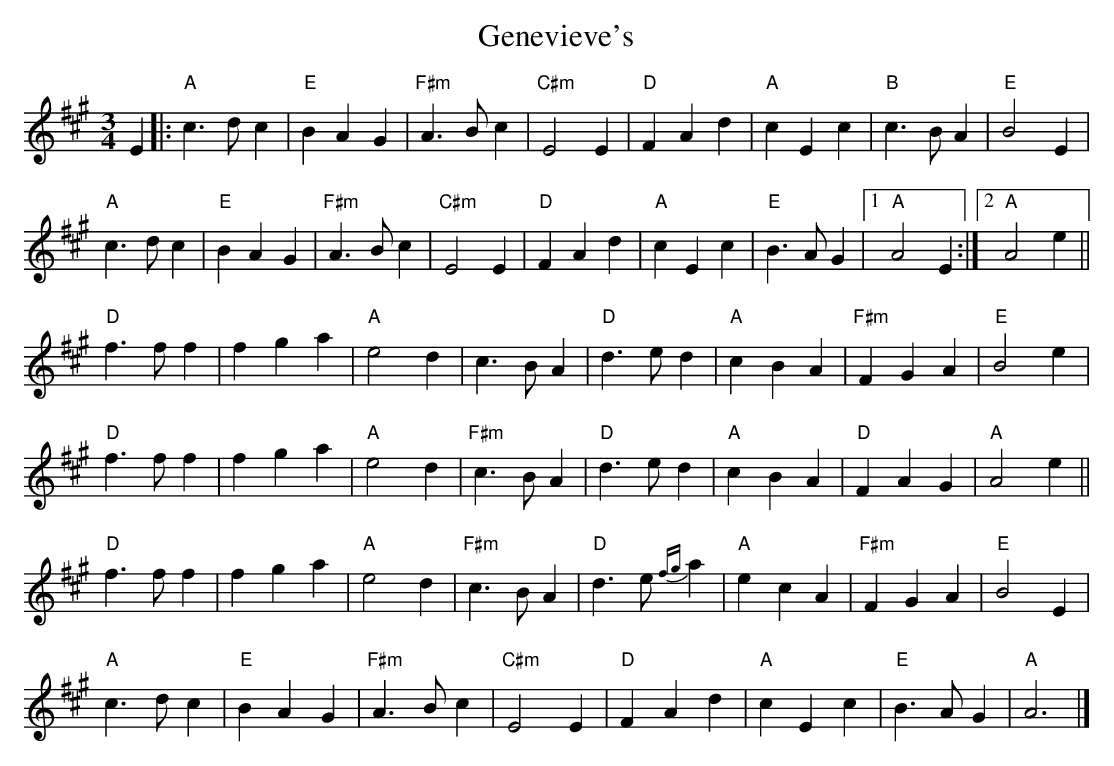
X:1
T:Genevieve's
M:3/4
L:1/4
K:A major
E|:"A"c3/2d/ c|"E"B A G|"F#m"A3/2B/ c|"C#m"E2 E|\
"D"F A d|"A"c E c|"B"c3/2B/ A|"E"B2 E |
"A"c3/2d/ c|"E"B A G|"F#m"A3/2B/ c|"C#m"E2 E|\
"D"F A d|"A"c E c|"E"B3/2A/ G|[1 "A"A2 E:|[2 "A"A2 e||
"D"f3/2f/ f|f g a|"A"e2 d|c3/2B/ A|\
"D"d3/2e/ d|"A"c B A|"F#m"F G A|"E"B2 e|
"D"f3/2f/ f|f g a|"A"e2 d|"F#m"c3/2B/ A|\
"D"d3/2e/ d|"A"c B A|"D"F A G|"A"A2 e||
"D"f3/2f/ f|f g a|"A"e2 d|"F#m"c3/2B/ A|\
"D"d3/2e/ {fg}a|"A"e c A|"F#m"F G A|"E"B2 E|
"A"c3/2d/ c|"E"B A G|"F#m"A3/2B/ c|"C#m"E2 E|\
"D"F A d|"A"c E c|"E"B3/2A/ G|"A"A3|]
